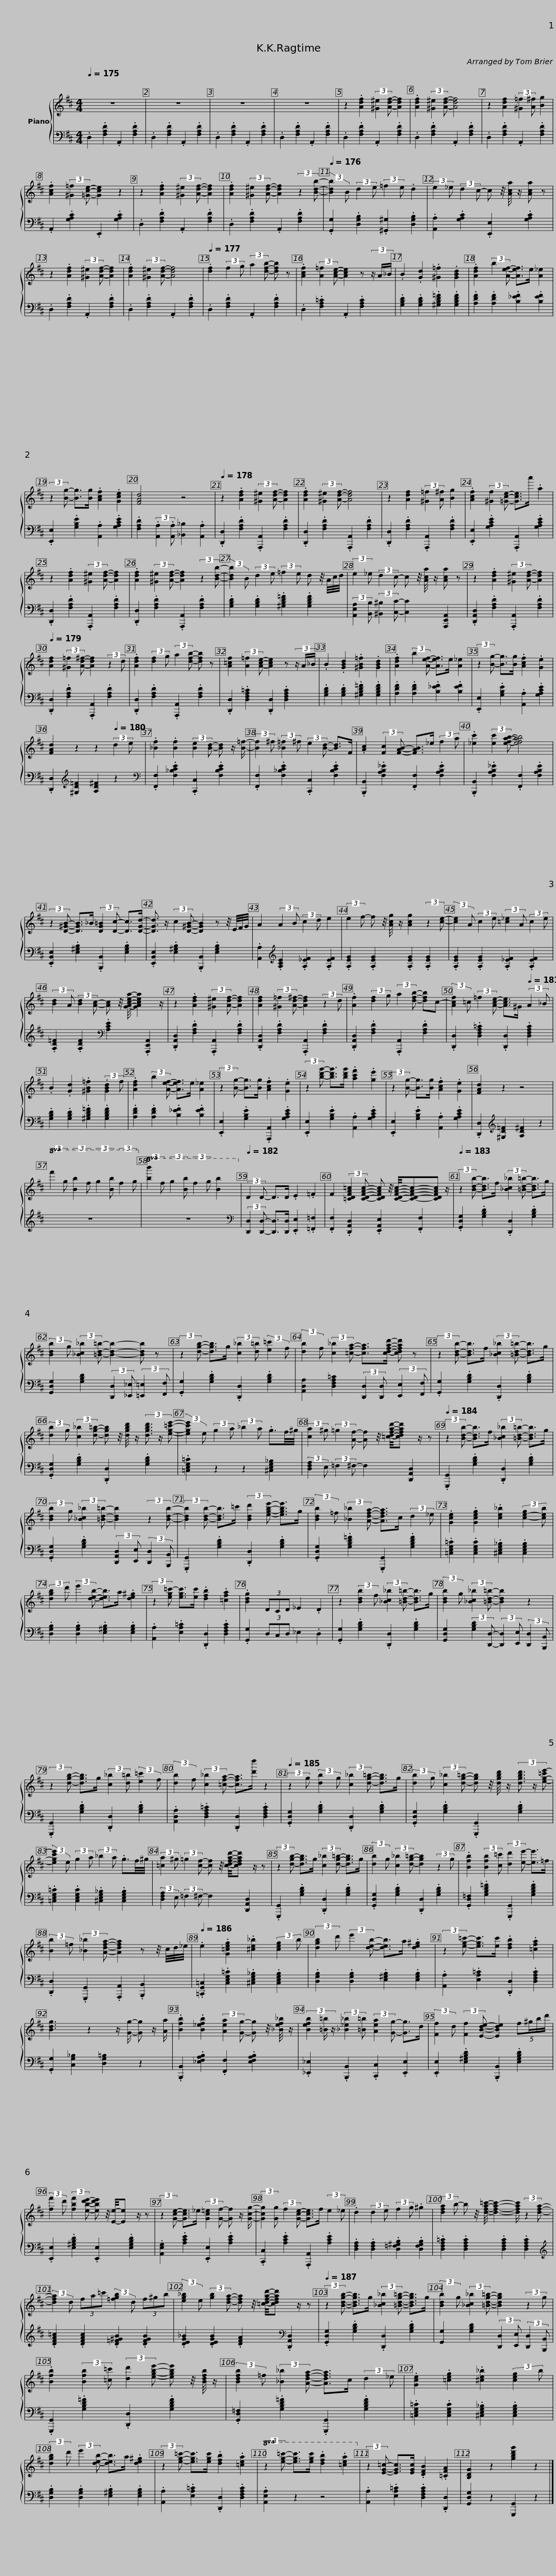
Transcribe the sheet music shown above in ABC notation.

X:1
%%score { 1 | 2 }
L:1/8
Q:1/4=175
M:4/4
I:linebreak $
K:D
V:1 treble
V:2 bass
V:1
 z8 | z8 | z8 | z8 | z2 .[Adf]2 (3:2:2[^G^e]2 [Adf]- [Adf]2 | %5
 .[Adf]2 (3:2:2[^G^e]2 [Adf]- [Adf]4 | z2 [Adf]2 (3:2:2[^G=f]2 [A^f] [Bg]2 |$ .[Acf]2 (3:2:2[^G=f]2 [=Gce]- [Gce]2 z2 | z2 .[Adf]2 (3:2:2[^G^e]2 [Adf]- [Adf]2 | .[Adf]2 (3:2:2[^G^e]2 [Adf]- [Adf]2 (3:2:2z2 [Bdb]- | %10
[Q:1/4=176] (3:2:2[Bdb]2 B (3:2:2d2 e (3:2:2=f2 e .d2 | (3:2:2e2 _e (3:2:2d2 c- c z/4 [Aca]/4- z/ [Aca] z |$ z2 .[Adf]2 (3:2:2[^G^e]2 [Adf]- [Adf]2 | .[Adf]2 (3:2:2[^G^e]2 [Adf]- [Adf]4 |[Q:1/4=177] .[df]2 (3:2:2f2 g (3:2:2a2 [dfb]- [dfb] z | %15
 .[Acf]2 (3:2:2[A=f]2 [Ace]- [Ace]2 z (3z/ A/_B/ | .B2 .[Gd]2 .[^G=f]2 .[GBd]2 |$ .[Adf]2 (3:2:2b2 [Aef]- [Aef]>e [A_e]2 | (3:2:2z2 [Bg]- [Bg]>[Bg] .[Acf]2 .[Gce]2 | [FAd]4 z4 | %20
[Q:1/4=178] z2 .[Adf]2 (3:2:2[^G^e]2 [Adf]- [Adf]2 | .[Adf]2 (3:2:2[^G^e]2 [Adf]- [Adf]4 |$ z2 [Adf]2 (3:2:2[^G=f]2 [A^f] [Bg]2 | .[Acf]2 (3:2:2[^Gf]2 [=Gce]- [Gce]>a' .a2 | z2 .[Adf]2 (3:2:2[^G^e]2 [Adf]- [Adf]2 | %25
 .[Adf]2 (3:2:2[^G^e]2 [Adf]- [Adf]2 (3:2:2z2 [Bdb]- | (3:2:2[Bdb]2 B (3:2:2d2 e (3:2:2=f2 e d z/4 A/4c/4d/4 |$ (3:2:2e2 _e (3:2:2d2 c- c z/4 [Aca]/4- z/ [Aca] z | z2 .[Adf]2 (3:2:2[^G^e]2 [Adf]- [Adf]2 |[Q:1/4=179] [Adf]2 (3:2:2[^G=f]2 [Ad^f]- [Adf]2 (3:2:2z2 d | %30
 .[Adf]2 (3:2:2[df]2 g (3:2:2a2 [dfb]- [dfb] z |$ [A=cf]2 (3:2:2[A=f]2 [Ace]- [Ace]2 z (3z/ A/_B/ | .B2 .[GBd]2 .[^GB=f]2 .[GBd]2 | .[Adf]2 (3:2:2b2 [Aef]- [Aef]>e [A_e]2 | (3:2:2z2 [Bg]- [Bg]>[Bg] .[Acf]2 .[Ge]2 | %35
 [FAd]2 z2 z2[Q:1/4=180] (3:2:2d2 e |$ .[_Bf]2 .[Bf]2 (3:2:2[Be]2 [Bd]- [Bd] z/ [B=f]/- | (3:2:2[Bf]2 ^f (3:2:2[_B=f]2 ^f (3:2:2e2 [Bd]- [Bd]>F | .[Ac]2 (3:2:2[Fc]2 [FAB]- [FAB]>_e (3:2:2f2 a | .[_ec']2 (3:2:2[ec']2 [efab]- [efab]4 |$ %40
 (3:2:2z2 [D^GB]- [DGB]>_B (3:2:2[DG=B]2 [Dc]- [Dc]>[DGd]- | [DGd]3/2 z/ (3:2:2c2 [D^GB]- [DGB]2 z z/4 E/4F/4G/4 | A2 (3:2:2A2 B (3:2:2c2 d e2 | (3:2:2e2 f- f z/4 [Acg]/4- z/ [Acg]2 (3:2:2z2 [ce]- |$ (3:2:2[ce]2 A (3:2:2c2 e (3:2:2[=c_e]2 A (3:2:2c2 e | %45
 (3:2:2[Bd]2 A (3:2:2[Bd]2 [Ac]- [Ac] z/4 [GAcea]/4- [GAcea]2 z/ | z2 .[Adf]2 (3:2:2[^G^e]2 [Adf]- [Adf]2 | [Adf]2 (3:2:2[^G=f]2 [Ad^f]- [Adf]2 (3:2:2z2 d |$ .[Af]2 (3:2:2[df]2 g (3:2:2a2 [dfb]- [dfb]c- | (3:2:2[Acf]2 =c (3:2:2=f2 [Ace]- [Ace]>^G[Q:1/4=181] (3:2:2A2 _B | %50
 .B2 .[Gd]2 .[^GB=f]2 (3:2:2.[GBd]2 f | .[Adf]2 (3:2:2b2 [Aef]- [Aef]>e [A_e]2 | (3:2:2z2 [Bg]- [Bg]>[Bg] .[Acf]2 .[Ge]2 |$ (3:2:2z2 [bd'g']- [bd'g']>[bd'g'] .[ac'f']2 .[ge']2 | (3:2:2z2 [Bg]- [Bg]>[Bg] .[Acf]2 .[Ge]2 | %55
 [FAd]2 z2 z4 |!8va(! (3:2:2f'2 g' (3:2:2[bb']2 f' (3:2:2g'2 [bb'] (3:2:2f'2 g'!8va)! |!8va(! (3:2:2[bb']2 f' (3:2:2g'2 [bb'] (3:2:2f'2 g' [bb']2!8va)! |$[Q:1/4=182] (3:2:2D2 D- D>D .E2 .=F2 | F2 (3:2:2[=CDFA=c]2 [CDFAc]- [CDFAc] z/4 [CDFAc]/4-[CDFAc]-[CDFAc] z/ | %60
[Q:1/4=183] (3:2:2z2 [Bdb]- [Bdb]>f (3:2:2[_Bc_b]2 [=Bd=b]- [Bdb]>g |$ (3:2:2[Bdb]2 g (3:2:2[_Bc_b]2 [=Bd=b]- [Bdb]2- [Bdb] z | (3:2:2z2 [dgb]- [dgb]>g (3:2:2[c_b]2 [d=b] (3:2:2[e=c']2 f | (3:2:2[db]2 f (3:2:2[c_b]2 [=cfa]- [cfa]>[cdfad']- [cdfad'] z |$ (3:2:2z2 [Bdb]- [Bdb]>f (3:2:2[_Bc_b]2 [=Bd=b]- [Bdb]>g | %65
 (3:2:2[db]2 g (3:2:2[c_b]2 [dg=b]- [dgb] z/4 [dgbd']/4- z/ (3[dgbd']3/2 z/ [eg=c'e']- | (3:2:2[egc'e']2 e (3:2:2g2 a (3:2:2_b2 a .g3/2f/4^g/4 |$ (3:2:2[ca]2 ^g (3:2:2=g2 [Af]- [Af] z/4 [=cdfad']/4-[cdfad'] z/ z |[Q:1/4=184] (3:2:2z2 [Bdb]- [Bdb]>f (3:2:2[_Bc_b]2 [=Bd=b]- [Bdb]>g | (3:2:2[Bdb]2 g (3:2:2[_Bc_b]2 [=Bd=b]- [Bdb]2 (3:2:2z2 [Bdb]- |$ %70
 (3:2:2[Bdb]2 [Bdb]- [Bdb]>=c' (3:2:2[Bdd']2 [egbe']- [egbe']>g | (3:2:2[Bdb]2 =f (3:2:2[_B_b]2 [Adfa]- [Adfa]>c (3:2:2d2 _e | .[Gce]2 .[Gceg]2 .[ce_b]2 (3:2:2[c-e-g]2 [ceb] | (3:2:2[dgb]2 d' (3:2:2e'2 [deb]- [deb]>a .[de^g]2 |$ (3:2:2z2 [eg=c'-] [egc']>[ec'] .[dfb]2 .[=cfa]2 | %75
 .[Bdg]2 (3DCD _E2 .D2 | z2 (3:2:2[Bdb]2 f (3:2:2[_Bc_b]2 [=Bd=b]- [Bdb]>g | (3:2:2[Bdb]2 g (3:2:2[_Bc_b]2 [=Bd=b]- [Bdb]2 z2 |$ (3:2:2z2 [dgb]- [dgb]>g (3:2:2[c_b]2 [d=b] (3:2:2[e=c']2 f | (3:2:2[db]2 f (3:2:2[c_b]2 [=cfa]- [cfa]>[d'd''] z2 | %80
[Q:1/4=185] (3:2:2z2 g (3:2:2[db]2 g (3:2:2[c_b]2 [dg=b]- [dgb]>g |$ (3:2:2[db]2 g (3:2:2[c_b]2 [dg=b]- [dgb] z/4 [dgbd']/4- z/ (3[dgbd']3/2 z/ [e-g-=c'e'-] | (3:2:2[egc'e']2 e (3:2:2g2 a (3:2:2_b2 a .g3/2f/4^g/4 | (3:2:2[=ca]2 ^g (3:2:2=g2 [cf]- [cf] z/4 [cdfad']/4-[cdfad'] z/ z |$ (3:2:2z2 [dgb]- [dgb]>g (3:2:2[c_b]2 [dg=b]- [dgb]>g | %85
 (3:2:2[db]2 g (3:2:2[c_b]2 [dg=b]- [dgb]2 (3:2:2z2 g | .[Bfb]2 (3:2:2[Bfb]2 [c=c'] (3:2:2[dd']2 [ee']- [ee']>=f |$ (3:2:2[Bb]2 =f (3:2:2[_B_b]2 [Adfa]- [Adfa]2 z z/4 c/4d/4_e/4 |[Q:1/4=186] .e2 .[G=ceg]2 .[^ce_b]2 (3:2:2[ceg]2 b | (3:2:2[dgb]2 d' (3:2:2e'2 [deb]- [deb]>a .[de^g]2 | %90
 (3:2:2z2 [eg=c']- [egc']>[ec'] .[dfb]2 .[=cfa]2 |$ [Bdg]3 z2 z/ [Gg]/- [Gg] z/ [Aa]/ | .[Bfb]2 .[B_efb]2 (3:2:2[Aea]2 [Gg]- [Gg] z/4 [_Bef_b]/4- z/ | (3[Befb]2 [=B=b]/ z/ (3:2:2[_B_e_b]2 [=B=b] (3:2:2[Aea]2 [Gg]- [Gg]>d |$ (3:2:2[Ff]2 d (3:2:2[Ff]2 [EBde]- [EBde]2 (5:4:4f^g/b/d'/ | %95
 (3:2:2[ff']2 d' (3:2:2[fbf']2 [ebd'e']- [ebd'e'] z/4 [Ee]/4-[Ee] z/ z | (3:2:2z2 [Gce]- [Gce]>_e (3:2:2[Gc=e]2 [Gf]- [Gf] z/ [Gcg]/- |$ (3:2:2[Gcg]2 [Gg] (3:2:2f2 [Gce]- [Gce]>f (3:2:2e2 _e | .d2 (3:2:2d2 e (3:2:2f2 g .^g2 | (3:2:2[dfa]2 b- b z/4 [dfa=c']/4- [dfac']2- [dfac']/ (3:2:2z2 [dfa]- | %100
 (3:2:2[dfa]2 d (3fa=c' (3:2:2[=fgb]2 d (3f^gb |$ (3:2:2[eg_b]2 e (3:2:2[gb]2 [dfa]- [dfa] z/4 [=cdfad']/4-[cdfad'] z/ z |[Q:1/4=187] (3:2:2z2 [Bdgb]- [Bdgb]>g (3:2:2[_Bc_b]2 [=Bdg=b]- [Bdgb]>g | (3:2:2[Bdb]2 g (3:2:2[_Bc_b]2 [=Bdg=b]- [Bdgb]2 (3:2:2z2 g |$ .[Bfb]2 (3:2:2[Bfb]2 [=c=c'] (3:2:2[dd']2 [egbe']- [egbe'] z/4 [Bdfb]/4- z/ | %105
 (3:2:2[Bdfb]2 =f (3:2:2[_B_b]2 [Adfa]- [Adfa]>c (3:2:2d2 _e | .[Gce]2 .[=ceg]2 .[^ce_b]2 (3:2:2[ceg]2 b | (3:2:2[dgb]2 d' (3:2:2e'2 [deb]- [deb]>a .[de^g]2 |$ (3:2:2z2 [eg=c']- [egc']>[egc'] .[dfb]2 .[=cea]2 |!8va(! (3:2:2z2 [e'g'=c'']- [e'g'c'']>[e'g'c''] .[d'f'b']2 .[=c'e'a']2!8va)! | %110
 (3:2:2z2 [EG=c]- [EGc]>[EGc] .[DFB]2 .[=CFA]2 | [B,DG]2 z2 [gbd'g']2 z2 |] %112
V:2
 .D,2 .[F,A,D]2 .A,,2 .[F,A,D]2 | .D,2 .[F,A,D]2 .A,,2 .[F,A,D]2 | .D,2 .[F,A,D]2 .A,,2 .[F,A,D]2 | .D,2 .[F,A,D]2 .A,,2 .[F,A,D]2 | .D,2 .[F,A,D]2 .A,,2 .[F,A,D]2 | %5
 .D,2 .[F,A,D]2 .A,,2 .[F,A,D]2 | .D,2 .[F,A,D]2 .A,,2 .[F,A,D]2 |$ .A,,2 .[G,A,C]2 .E,,2 .[G,A,C]2 | .D,2 .[F,A,D]2 .A,,2 .[F,A,D]2 | .D,2 .[F,A,D]2 .A,,2 .[F,A,D]2 | %10
 .[G,,G,]2 .[D,G,B,]2 .[^G,,^G,]2 .[D,G,B,]2 | .[A,,A,]2 .[G,A,C]2 .[E,,E,]2 .[G,A,C]2 |$ .D,2 .[F,A,D]2 .A,,2 .[F,A,D]2 | .D,2 .[F,A,D]2 .A,,2 .[F,A,D]2 | .D,2 .[F,A,D]2 .A,,2 .[F,A,D]2 | %15
 .D,2 .[F,A,=C]2 .A,,2 .[F,A,C]2 | .[G,B,D]2 .[G,B,D]2 .[^G,B,D=F]2 .[G,B,DF]2 |$ .[A,DF]2 .[A,DF]2 .[B,_EF]2 .[B,EF]2 | .[E,,E,]2 .[G,B,E]2 .[A,,A,]2 .[G,A,CE]2 | .[F,A,D]2 (3:2:2.[A,,A,]2 .[A,,A,] [_B,,_B,]2 .[A,,A,]2 | %20
 .[D,,D,]2 .[F,A,D]2 .[A,,,A,,]2 .[F,A,D]2 | .[D,,D,]2 .[F,A,D]2 .[A,,,A,,]2 .[F,A,D]2 |$ .[D,,D,]2 .[F,A,D]2 .[A,,,A,,]2 .[F,A,D]2 | .[E,,E,]2 .[G,A,CE]2 .[A,,,A,,]2 .[G,A,CE]2 | .[D,,D,]2 .[F,A,D]2 .[A,,,A,,]2 .[F,A,D]2 | %25
 .[D,,D,]2 .[F,A,D]2 .[A,,,A,,]2 .[F,A,D]2 | .[G,B,D]2 .[G,B,D]2 .[^G,B,D=F]2 .[G,B,DF]2 |$ (3:2:2[A,,E,A,]2 [B,,B,] (3:2:2[^B,,^B,]2 [C,C]- [C,C]2 [A,,,E,,A,,]2 | .[D,,A,,D,]2 .[F,A,D]2 .[A,,,A,,]2 .[F,A,D]2 | .[D,,D,]2 .[F,A,D]2 .[A,,,A,,]2 .[F,A,D]2 | %30
 .[D,,D,]2 .[F,A,D]2 .[A,,,A,,]2 .[F,A,D]2 |$ .[D,,D,]2 .[D,F,A,=C]2 .[D,,D,]2 .[D,F,A,C]2 | .[G,B,D]2 .[G,B,D]2 .[^G,B,D=F]2 .[G,B,DF]2 | .[A,DF]2 .[A,DF]2 .[B,_EF]2 .[B,EF]2 | .[E,,E,]2 .[G,B,E]2 .[A,,A,]2 .[G,A,CE]2 | %35
 .[D,,D,]2[K:treble] [^G,D=F]2 [A,D^F]2 z2 |$[K:bass] .[F,,F,]2 .[F,_B,CE]2 .[C,,C,]2 .[F,B,CE]2 | .[F,,F,]2 .[F,_B,CE]2 .[C,,C,]2 .[F,B,CE]2 | .[B,,,B,,]2 .[F,A,B,_E]2 .[F,,F,]2 .[F,A,B,E]2 | .[B,,,B,,]2 .[F,A,B,_E]2 .[F,,F,]2 .[F,A,B,E]2 |$ %40
 .[E,,B,,E,]2 .[E,^G,B,]2 .[B,,,B,,]2 .[E,G,B,]2 | .[E,,B,,E,]2 .[E,^G,B,]2 .[B,,,B,,]2 .[E,G,B,]2 | .[A,,A,]2[K:treble] .[A,CE]2 .[A,_EF]2 .[A,EF]2 | .[A,EG]2 .[A,EG]2 .[A,EG]2 .[A,EG]2 |$ .[A,EG]2 .[A,EG]2 .[A,_EF]2 .[A,EF]2 | %45
 .[A,D=F]2 .[A,DF]2[K:bass] .[A,CE]2 .[A,,,E,,A,,]2 | .[D,,A,,D,]2 .[F,A,D]2 .[A,,,A,,]2 .[F,A,D]2 | .[D,,A,,D,]2 .[F,A,D]2 .[A,,,A,,]2 .[F,A,D]2 |$ .[D,,A,,D,]2 .[F,A,D]2 .[A,,,A,,]2 .[F,A,D]2 | .[D,,D,]2 .[D,F,A,=C]2 .[D,,D,]2 .[D,F,A,C]2 | %50
 .[G,B,D]2 .[G,B,D]2 .[^G,B,D=F]2 .[G,B,DF]2 | .[A,DF]2 .[A,DF]2 .[B,_EF]2 .[B,EF]2 | .[E,,E,]2 .[G,B,E]2 .[A,,,A,,]2 .[G,A,CE]2 |$ .[E,,E,]2 .[G,B,E]2 .[A,,A,]2 .[G,A,CE]2 | .[E,,E,]2 .[G,B,E]2 .[A,,A,]2 .[G,A,CE]2 | %55
 .[D,,D,]2[K:treble] [^G,D=F]2 [A,D^F]2 z2 | z8 | z8 |$[K:bass] (3:2:2[D,,D,]2 [D,,D,]- [D,,D,]>[D,,D,] .[E,,E,]2 .[=F,,=F,]2 | .[F,,F,]2 .[D,,A,,D,]2 .[E,,A,,E,]2 .[F,,F,]2 | %60
 .[G,,D,G,]2 .[G,B,D]2 .[D,,D,]2 .[G,B,D]2 |$ [G,,D,G,]2 [G,B,D]2 (3:2:2[D,,D,]2 [_E,,_E,] (3:2:2[=E,,=E,]2 [F,,F,] | .[G,,G,]2 .[G,B,D]2 .[D,,D,]2 .[G,B,D]2 | [A,,D,A,]2 [D,F,A,=C]2 (3:2:2[D,,D,]2 [D,,D,] (3:2:2[E,,E,]2 [F,,F,] |$ .[G,,G,]2 .[G,B,D]2 .[D,,D,]2 .[G,B,D]2 | %65
 .[G,,D,G,]2 .[G,B,D]2 .[D,,D,]2 .[G,B,D]2 | .[=C,E,G,=C]2 z2 z2 [^C,E,G,_B,]2 |$ (3:2:2[D,F,A,]2 E, (3:2:2=F,2 ^F,- F,2 [D,,A,,D,]2 | .[G,,,G,,]2 .[G,B,D]2 .[D,,D,]2 .[G,B,D]2 | .[G,,D,G,]2 .[G,B,D]2 (3:2:2[D,,A,,D,]2 [E,,E,] (3:2:2[D,,D,]2 [B,,,B,,] |$ %70
 .[G,,,G,,]2 .[G,B,D]2 .[D,,D,]2 .[G,B,D]2 | .[G,,D,G,]2 .[G,B,D=F]2 .[G,,,G,,]2 .[G,B,DF]2 | .[=C,E,G,=C]2 .[C,E,G,C]2 .[^C,E,G,_B,]2 .[C,E,G,B,]2 | .[D,G,B,]2 .[D,G,B,]2 .[E,^G,B,]2 .[E,G,B,]2 |$ .[A,,A,]2 .[E,A,=C]2 .[D,,D,]2 .[D,F,A,C]2 | %75
 .[G,,G,]2 (3D,C,D, _E,2 .D,2 | .[G,,G,]2 .[G,B,D]2 .[D,,D,]2 .[G,B,D]2 | [G,,D,G,]2 (3:2:2[G,B,D]2 [D,,D,]- (3:2:2[D,,D,]2 [E,,E,] (3:2:2[D,,D,]2 [B,,,B,,] |$ .[G,,,G,,]2 .[G,B,D]2 .[D,,D,]2 .[G,B,D]2 | .[A,,D,A,]2 .[D,F,A,=C]2 .[D,,D,]2 .[D,F,A,C]2 | %80
 .[G,,D,G,]2 .[G,B,D]2 .[D,,D,]2 .[G,B,D]2 |$ .[G,,D,G,]2 .[G,B,D]2 .[G,,,G,,]2 .[G,B,D]2 | .[=C,E,G,=C]2 .[C,E,G,C]2 .[^C,E,G,_B,]2 .[C,E,G,B,]2 | (3:2:2[D,F,A,]2 E, (3:2:2=F,2 ^F,- F,2 [D,,A,,D,]2 |$ .[G,,,G,,]2 .[G,B,D]2 .[D,,D,]2 .[G,B,D]2 | %85
 .[G,,D,G,]2 .[G,B,D]2 .[D,,D,]2 .[G,B,D]2 | .[G,,D,=F,]2 .[G,B,D=F]2 .[G,,,G,,]2 .[G,B,DF]2 |$ .[D,,D,]2 .[G,,,G,,]2 .[A,,,A,,]2 .[B,,,B,,]2 | .[=C,,G,,=C,]2 .[C,E,G,=C]2 .[^C,E,G,_B,]2 .[C,E,G,B,]2 | .[D,G,B,]2 .[D,G,B,]2 .[E,^G,B,]2 .[E,G,B,]2 | %90
 .[A,,A,]2 .[E,A,=C]2 .[D,,D,]2 .[D,F,A,C]2 |$ .[G,,G,]2 [C,G,_B,]2 [D,G,=B,]2 z2 | .[B,,,B,,]2 .[_E,F,A,B,]2 .[F,,F,]2 .[E,F,A,B,]2 | .[_E,,_E,]2 .[B,,,B,,]2 .[C,,C,]2 .[E,,E,]2 |$ .[E,,E,]2 .[E,^G,B,D]2 .[B,,,B,,]2 .[E,G,B,D]2 | %95
 .[E,,E,]2 .[E,^G,B,D]2 .[E,,E,]2 .[E,G,B,D]2 | .[A,,E,G,]2 .[A,CE]2 .[E,,E,]2 .[A,CE]2 |$ .[C,,C,]2 .[A,CE]2 .[A,,,A,,]2 .[A,CE]2 | .[D,F,A,]2 .[D,F,A,]2 .[D,=F,^G,B,]2 .[D,F,G,B,]2 | .[D,F,A,=C]2 .[D,F,A,C]2 .[D,F,A,C]2 .[D,F,A,C]2 | %100
[K:treble] .[DFA=c]2 .[DFAc]2 .[D=F^GB]2 .[DFGB]2 |$ .[DEG_B]2 .[DEGB]2 .[DFA]2[K:bass] .[D,,A,,D,]2 | .[G,,D,G,]2 .[G,B,D]2 .[D,,D,]2 .[G,B,D]2 | [G,,G,]2 [G,B,D]2 (3:2:2[D,,D,]2 [E,,E,] (3:2:2[D,,D,]2 [B,,,B,,] |$ .[G,,,G,,]2 .[G,B,D=F]2 .[D,,D,]2 .[G,B,DF]2 | %105
 .[G,,D,=F,]2 .[G,B,D=F]2 .[G,,,G,,]2 .[G,B,DF]2 | .[=C,E,G,=C]2 .[C,E,G,C]2 .[^C,E,G,_B,]2 .[C,E,G,B,]2 | .[D,G,B,]2 .[D,G,B,]2 .[E,^G,B,]2 .[E,G,B,]2 |$ .[A,,A,]2 .[E,A,=C]2 .[D,,D,]2 .[D,F,A,C]2 | .[A,,E,A,]2 z2 z4 | %110
 .[A,,A,]2 .[E,A,=C]2 .[D,F,A,C]2 .[D,,D,]2 | [G,,D,G,]2 z2 [G,,,G,,]2 z2 |] %112
